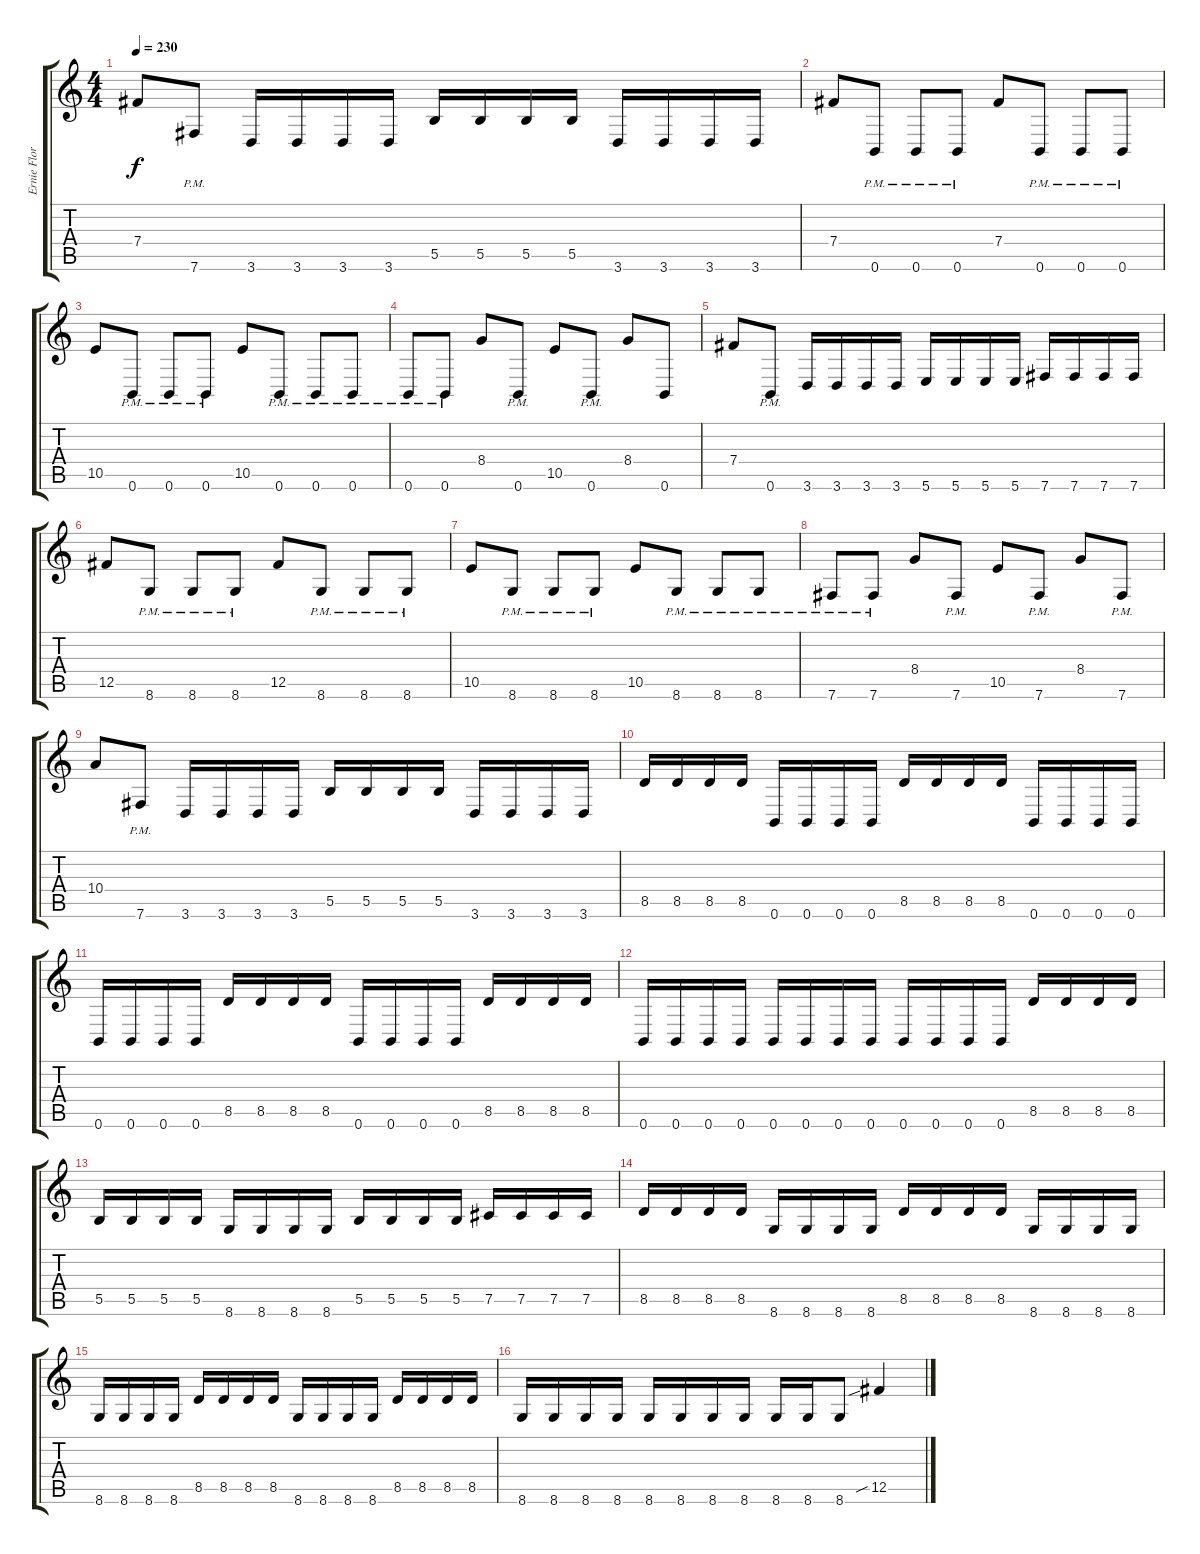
\track ("Ernie Flores" "Ernie Flor") {instrument distortionguitar}
\staff {score tabs}
\tuning (Db4 Ab3 E3 B2 Gb2 B1) {hide}
\ts (4 4)
\tempo 230
\clef g2
\ks c
7.4.8{dy f} 7.6{pm}.8 3.6.16 3.6.16 3.6.16 3.6.16 5.5.16 5.5.16 5.5.16 5.5.16 3.6.16 3.6.16 3.6.16 3.6.16 |
7.4.8 0.6{pm}.8 0.6{pm}.8 0.6{pm}.8 7.4.8 0.6{pm}.8 0.6{pm}.8 0.6{pm}.8 |
10.5.8 0.6{pm}.8 0.6{pm}.8 0.6{pm}.8 10.5.8 0.6{pm}.8 0.6{pm}.8 0.6{pm}.8 |
0.6{pm}.8 0.6{pm}.8 8.4.8 0.6{pm}.8 10.5.8 0.6{pm}.8 8.4.8 0.6.8 |
7.4.8 0.6{pm}.8 3.6.16 3.6.16 3.6.16 3.6.16 5.6.16 5.6.16 5.6.16 5.6.16 7.6.16 7.6.16 7.6.16 7.6.16 |
12.5.8 8.6{pm}.8 8.6{pm}.8 8.6{pm}.8 12.5.8 8.6{pm}.8 8.6{pm}.8 8.6{pm}.8 |
10.5.8 8.6{pm}.8 8.6{pm}.8 8.6{pm}.8 10.5.8 8.6{pm}.8 8.6{pm}.8 8.6{pm}.8 |
7.6{pm}.8 7.6{pm}.8 8.4.8 7.6{pm}.8 10.5.8 7.6{pm}.8 8.4.8 7.6{pm}.8 |
10.4.8 7.6{pm}.8 3.6.16 3.6.16 3.6.16 3.6.16 5.5.16 5.5.16 5.5.16 5.5.16 3.6.16 3.6.16 3.6.16 3.6.16 |
8.5.16 8.5.16 8.5.16 8.5.16 0.6.16 0.6.16 0.6.16 0.6.16 8.5.16 8.5.16 8.5.16 8.5.16 0.6.16 0.6.16 0.6.16 0.6.16 |
0.6.16 0.6.16 0.6.16 0.6.16 8.5.16 8.5.16 8.5.16 8.5.16 0.6.16 0.6.16 0.6.16 0.6.16 8.5.16 8.5.16 8.5.16 8.5.16 |
0.6.16 0.6.16 0.6.16 0.6.16 0.6.16 0.6.16 0.6.16 0.6.16 0.6.16 0.6.16 0.6.16 0.6.16 8.5.16 8.5.16 8.5.16 8.5.16 |
5.5.16 5.5.16 5.5.16 5.5.16 8.6.16 8.6.16 8.6.16 8.6.16 5.5.16 5.5.16 5.5.16 5.5.16 7.5.16 7.5.16 7.5.16 7.5.16 |
8.5.16 8.5.16 8.5.16 8.5.16 8.6.16 8.6.16 8.6.16 8.6.16 8.5.16 8.5.16 8.5.16 8.5.16 8.6.16 8.6.16 8.6.16 8.6.16 |
8.6.16 8.6.16 8.6.16 8.6.16 8.5.16 8.5.16 8.5.16 8.5.16 8.6.16 8.6.16 8.6.16 8.6.16 8.5.16 8.5.16 8.5.16 8.5.16 |
8.6.16 8.6.16 8.6.16 8.6.16 8.6.16 8.6.16 8.6.16 8.6.16 8.6.16 8.6.16 8.6.8 12.5{sib}.4
